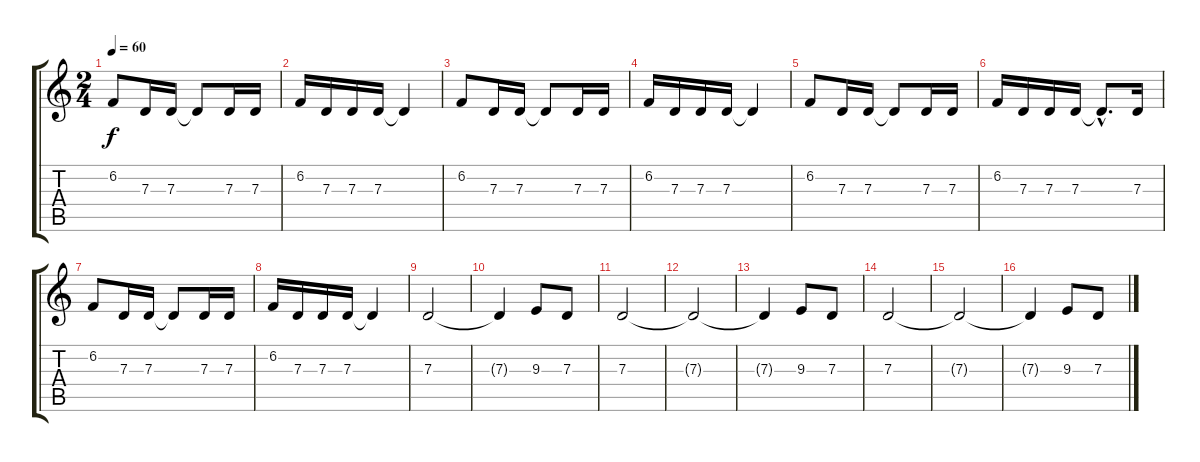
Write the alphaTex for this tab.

\track "" {instrument reedorgan}
\staff {score tabs}
\tuning (E4 B3 G3 D3 A2 E2) {hide}
\ts (2 4)
\tempo 60
\clef g2
\ks c
6.2.8{dy f} 7.3.16 7.3.16 7.3{t}.8 7.3.16 7.3.16 |
6.2.16 7.3.16 7.3.16 7.3.16 7.3{t}.4 |
6.2.8 7.3.16 7.3.16 7.3{t}.8 7.3.16 7.3.16 |
6.2.16 7.3.16 7.3.16 7.3.16 7.3{t}.4 |
6.2.8 7.3.16 7.3.16 7.3{t}.8 7.3.16 7.3.16 |
6.2.16 7.3.16 7.3.16 7.3.16 7.3{hac t}.8{d} 7.3.16 |
6.2.8 7.3.16 7.3.16 7.3{t}.8 7.3.16 7.3.16 |
6.2.16 7.3.16 7.3.16 7.3.16 7.3{t}.4 |
7.3.2 |
7.3{t}.4 9.3.8 7.3.8 |
7.3.2 |
7.3{t}.2 |
7.3{t}.4 9.3.8 7.3.8 |
7.3.2 |
7.3{t}.2 |
7.3{t}.4 9.3.8 7.3.8
